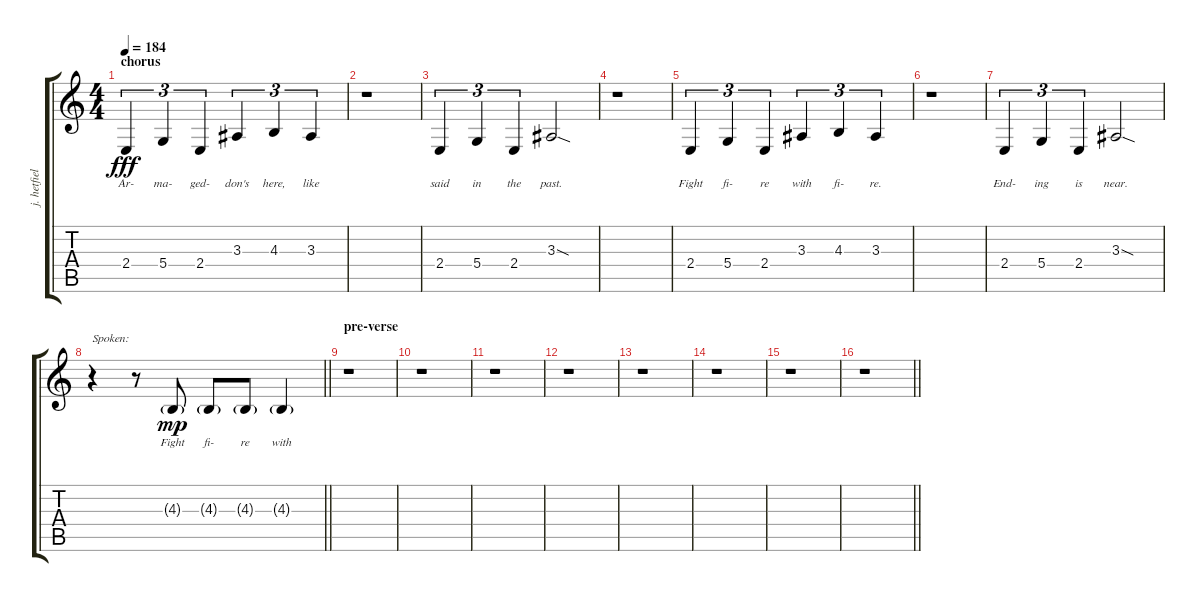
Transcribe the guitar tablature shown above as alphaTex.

\track ("j. hetfield - lead vocals" "j. hetfiel") {instrument viola}
\staff {score tabs}
\tuning (E4 B3 G3 D3 A2 E2) {hide}
\ts (4 4)
\section ("" "chorus")
\tempo 184
\clef g2
\ks c
2.4.4{tu (3 2) lyrics (0 "Ar-") lyrics (1 "") lyrics (2 "") lyrics (3 "") lyrics (4 "") dy fff} 5.4.4{tu (3 2) lyrics (0 "ma-") lyrics (1 "") lyrics (2 "") lyrics (3 "") lyrics (4 "")} 2.4.4{tu (3 2) lyrics (0 "ged-") lyrics (1 "") lyrics (2 "") lyrics (3 "") lyrics (4 "")} 3.3.4{tu (3 2) lyrics (0 "don's") lyrics (1 "") lyrics (2 "") lyrics (3 "") lyrics (4 "")} 4.3.4{tu (3 2) lyrics (0 "here,") lyrics (1 "") lyrics (2 "") lyrics (3 "") lyrics (4 "")} 3.3.4{tu (3 2) lyrics (0 "like") lyrics (1 "") lyrics (2 "") lyrics (3 "") lyrics (4 "")} |
r.1 |
2.4.4{tu (3 2) lyrics (0 "said") lyrics (1 "") lyrics (2 "") lyrics (3 "") lyrics (4 "")} 5.4.4{tu (3 2) lyrics (0 "in") lyrics (1 "") lyrics (2 "") lyrics (3 "") lyrics (4 "")} 2.4.4{tu (3 2) lyrics (0 "the") lyrics (1 "") lyrics (2 "") lyrics (3 "") lyrics (4 "")} 3.3{sod}.2{lyrics (0 "past.") lyrics (1 "") lyrics (2 "") lyrics (3 "") lyrics (4 "")} |
r.1 |
2.4.4{tu (3 2) lyrics (0 "Fight") lyrics (1 "") lyrics (2 "") lyrics (3 "") lyrics (4 "")} 5.4.4{tu (3 2) lyrics (0 "fi-") lyrics (1 "") lyrics (2 "") lyrics (3 "") lyrics (4 "")} 2.4.4{tu (3 2) lyrics (0 "re") lyrics (1 "") lyrics (2 "") lyrics (3 "") lyrics (4 "")} 3.3.4{tu (3 2) lyrics (0 "with") lyrics (1 "") lyrics (2 "") lyrics (3 "") lyrics (4 "")} 4.3.4{tu (3 2) lyrics (0 "fi-") lyrics (1 "") lyrics (2 "") lyrics (3 "") lyrics (4 "")} 3.3.4{tu (3 2) lyrics (0 "re.") lyrics (1 "") lyrics (2 "") lyrics (3 "") lyrics (4 "")} |
r.1 |
2.4.4{tu (3 2) lyrics (0 "End-") lyrics (1 "") lyrics (2 "") lyrics (3 "") lyrics (4 "")} 5.4.4{tu (3 2) lyrics (0 "ing") lyrics (1 "") lyrics (2 "") lyrics (3 "") lyrics (4 "")} 2.4.4{tu (3 2) lyrics (0 "is") lyrics (1 "") lyrics (2 "") lyrics (3 "") lyrics (4 "")} 3.3{sod}.2{lyrics (0 "near.") lyrics (1 "") lyrics (2 "") lyrics (3 "") lyrics (4 "")} |
\barLineRight lightlight
r.4{txt "Spoken:"} r.8 4.3{g}.8{lyrics (0 "Fight") lyrics (1 "") lyrics (2 "") lyrics (3 "") lyrics (4 "") dy mp} 4.3{g}.8{lyrics (0 "fi-") lyrics (1 "") lyrics (2 "") lyrics (3 "") lyrics (4 "")} 4.3{g}.8{lyrics (0 "re") lyrics (1 "") lyrics (2 "") lyrics (3 "") lyrics (4 "")} 4.3{g}.4{lyrics (0 "with") lyrics (1 "") lyrics (2 "") lyrics (3 "") lyrics (4 "")} |
\section ("" "pre-verse")
r.1 |
r.1 |
r.1 |
r.1 |
r.1 |
r.1 |
r.1 |
\barLineRight lightlight
r.1
